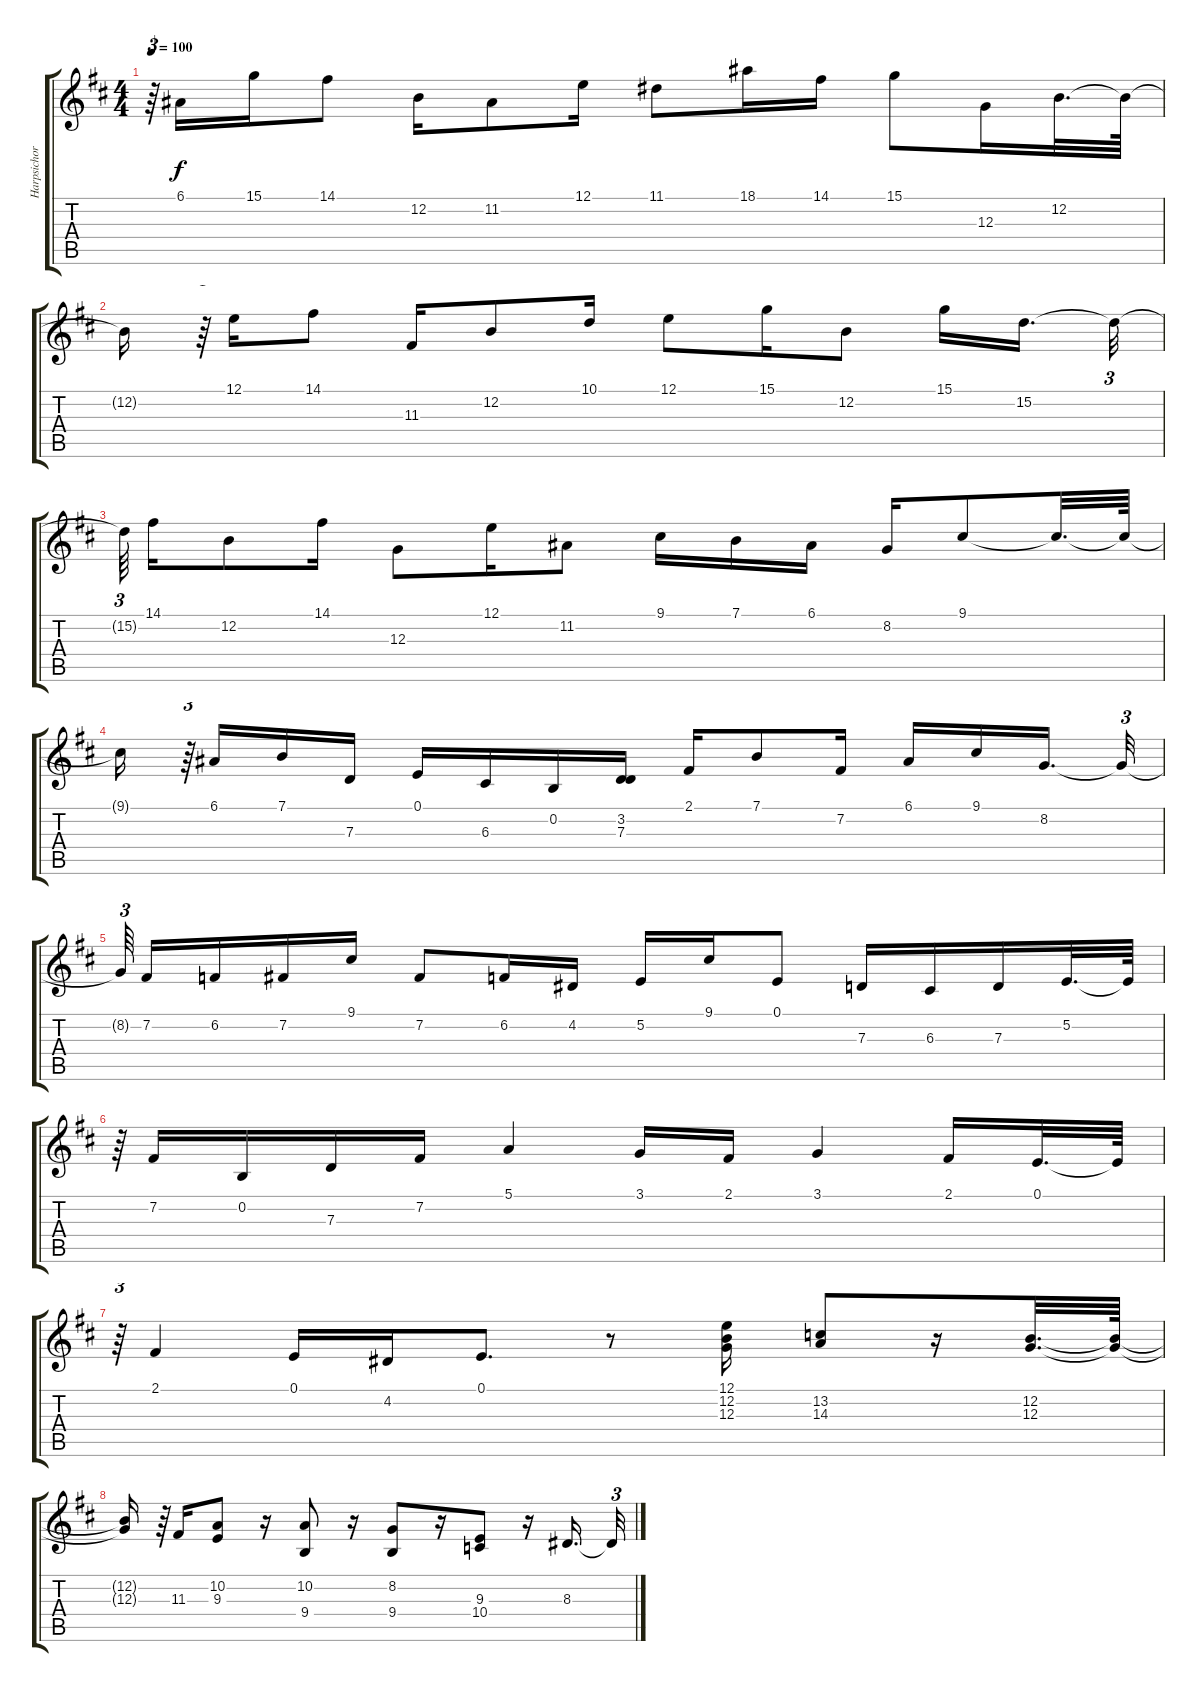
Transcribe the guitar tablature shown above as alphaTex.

\track ("Harpsichord RH" "Harpsichor") {instrument harpsichord}
\staff {score tabs}
\tuning (E4 B3 G3 D3 A2 E2) {hide}
\ts (4 4)
\tempo 100
\clef g2
\ks bminor
r.64{tu (3 2) dy f} 6.1.16 15.1.16 14.1.8 12.2.16 11.2.8 12.1.16 11.1.8 18.1.16 14.1.16 15.1.8 12.3.16 12.2.32{d} 12.2{t}.64 |
12.2{t}.16 r.64{tu (3 2)} 12.1.16 14.1.8 11.3.16 12.2.8 10.1.16 12.1.8 15.1.16 12.2.8 15.1.16 15.2.16{d} 15.2{t}.32{tu (3 2)} |
15.2{t}.64{tu (3 2)} 14.1.16 12.2.8 14.1.16 12.3.8 12.1.16 11.2.8 9.1.16 7.1.16 6.1.16 8.2.16 9.1.8 9.1{t}.32{d} 9.1{t}.64 |
9.1{t}.16 r.64{tu (3 2)} 6.1.16 7.1.16 7.3.16 0.1.16 6.3.16 0.2.16 (3.2 7.3).16 2.1.16 7.1.8 7.2.16 6.1.16 9.1.16 8.2.16{d} 8.2{t}.32{tu (3 2)} |
8.2{t}.64{tu (3 2)} 7.2.16 6.2.16 7.2.16 9.1.16 7.2.8 6.2.16 4.2.16 5.2.16 9.1.16 0.1.8 7.3.16 6.3.16 7.3.16 5.2.32{d} 5.2{t}.64 |
r.64{tu (3 2)} 7.2.16 0.2.16 7.3.16 7.2.16 5.1.4 3.1.16 2.1.16 3.1.4 2.1.16 0.1.32{d} 0.1{t}.64 |
r.64{tu (3 2)} 2.1.4 0.1.16 4.2.16 0.1.8{d} r.8 (12.1 12.2 12.3).16 (13.2 14.3).8 r.16 (12.2 12.3).32{d} (12.2{t} 12.3{t}).64 |
(12.2{t} 12.3{t}).16 r.64{tu (3 2)} 11.3.16 (10.2 9.3).8 r.16 (10.2 9.4).8 r.16 (8.2 9.4).8 r.16 (9.3 10.4).8 r.16 8.3.16{d} 8.3{t}.32{tu (3 2)}
